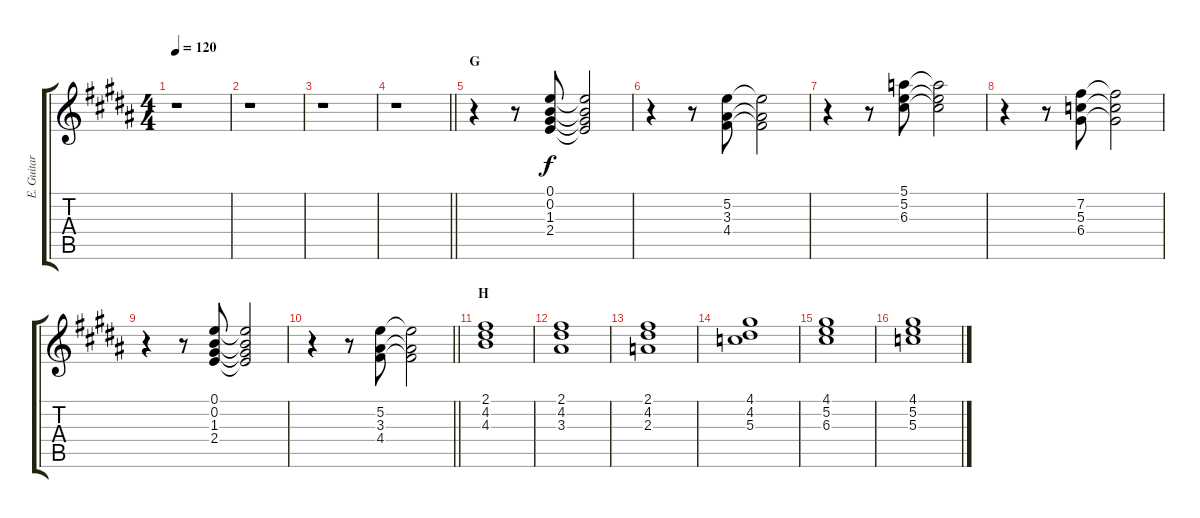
\track ("E. Guitar II" "E. Guitar ") {instrument electricguitarclean}
\staff {score tabs}
\tuning (E4 B3 G3 D3 A2 E2) {hide}
\ts (4 4)
\tempo 120
\clef g2
\ks b
r.1{dy f} |
r.1 |
r.1 |
\barLineRight lightlight
r.1 |
\section ("" "G")
r.4 r.8 (0.1 0.2 1.3 2.4).8 (0.1{t} 0.2{t} 1.3{t} 2.4{t}).2 |
r.4 r.8 (5.2 3.3 4.4).8 (5.2{t} 3.3{t} 4.4{t}).2 |
r.4 r.8 (5.1 5.2 6.3).8 (5.1{t} 5.2{t} 6.3{t}).2 |
r.4 r.8 (7.2 5.3 6.4).8 (7.2{t} 5.3{t} 6.4{t}).2 |
r.4 r.8 (0.1 0.2 1.3 2.4).8 (0.1{t} 0.2{t} 1.3{t} 2.4{t}).2 |
\barLineRight lightlight
r.4 r.8 (5.2 3.3 4.4).8 (5.2{t} 3.3{t} 4.4{t}).2 |
\section ("" "H")
(2.1 4.2 4.3).1 |
(2.1 4.2 3.3).1 |
(2.1 4.2 2.3).1 |
(4.1 4.2 5.3).1 |
(4.1 5.2 6.3).1 |
(4.1 5.2 5.3).1
